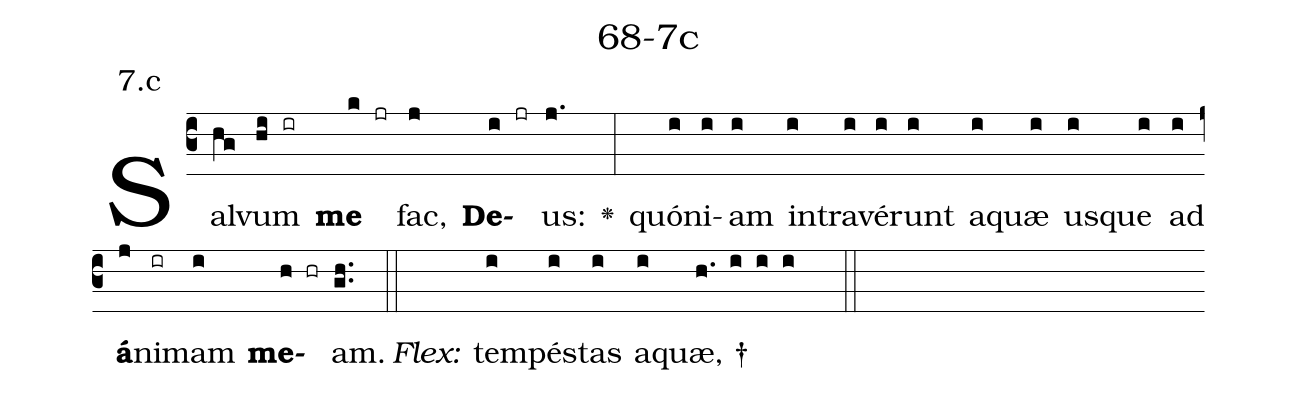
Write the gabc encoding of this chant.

name: 68-7c;
annotation: 7.c;
%%
(c3)Sal(hg)vum(hi ir) <b>me</b>(k jr) fac,(j) <b>De</b>(i jr)us:(j.) <v>\greheightstar</v>(:) quón(i)i(i)am(i) in(i)tra(i)vé(i)runt(i) a(i)quæ(i) us(i)que(i) ad(i) <b>á</b>(j)ni(ir)mam(i) <b>me</b>(h hr)am.(gh..) (::)
<i>Flex:</i>()  tem(i)pés(i)tas(i) a(i)quæ, †(h. i i i  ::)

%E(i) u(i) o(j) u(i) a(h) e.(gh..) (::)
